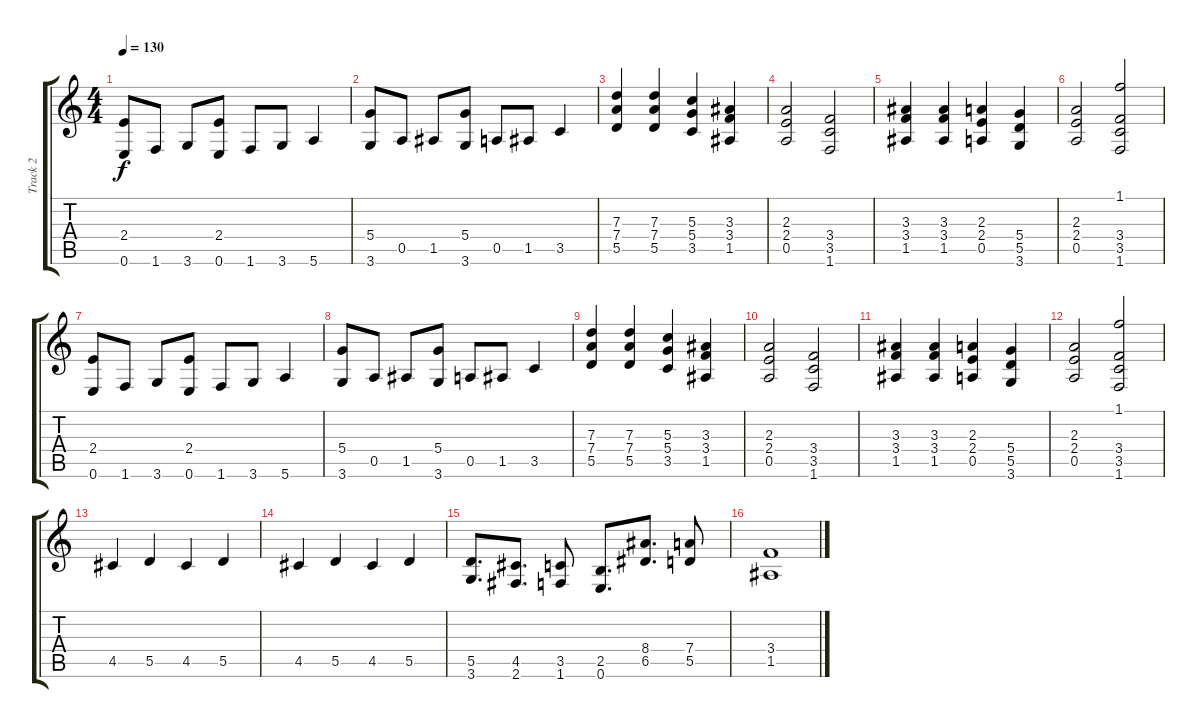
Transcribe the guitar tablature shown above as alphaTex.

\track ("Track 2" "Track 2") {instrument acousticguitarsteel}
\staff {score tabs}
\tuning (E4 B3 G3 D3 A2 E2) {hide}
\ts (4 4)
\tempo 130
\clef g2
\ks c
(2.4 0.6).8{dy f} 1.6.8 3.6.8 (2.4 0.6).8 1.6.8 3.6.8 5.6.4 |
(5.4 3.6).8 0.5.8 1.5.8 (5.4 3.6).8 0.5.8 1.5.8 3.5.4 |
(7.3 7.4 5.5).4 (7.3 7.4 5.5).4 (5.3 5.4 3.5).4 (3.3 3.4 1.5).4 |
(2.3 2.4 0.5).2 (3.4 3.5 1.6).2 |
(3.3 3.4 1.5).4 (3.3 3.4 1.5).4 (2.3 2.4 0.5).4 (5.4 5.5 3.6).4 |
(2.3 2.4 0.5).2 (1.1 3.4 3.5 1.6).2 |
(2.4 0.6).8 1.6.8 3.6.8 (2.4 0.6).8 1.6.8 3.6.8 5.6.4 |
(5.4 3.6).8 0.5.8 1.5.8 (5.4 3.6).8 0.5.8 1.5.8 3.5.4 |
(7.3 7.4 5.5).4 (7.3 7.4 5.5).4 (5.3 5.4 3.5).4 (3.3 3.4 1.5).4 |
(2.3 2.4 0.5).2 (3.4 3.5 1.6).2 |
(3.3 3.4 1.5).4 (3.3 3.4 1.5).4 (2.3 2.4 0.5).4 (5.4 5.5 3.6).4 |
(2.3 2.4 0.5).2 (1.1 3.4 3.5 1.6).2 |
4.5.4 5.5.4 4.5.4 5.5.4 |
4.5.4 5.5.4 4.5.4 5.5.4 |
(5.5 3.6).8{d} (4.5 2.6).8{d} (3.5 1.6).8 (2.5 0.6).8{d} (8.4 6.5).8{d} (7.4 5.5).8 |
(3.4 1.5).1
